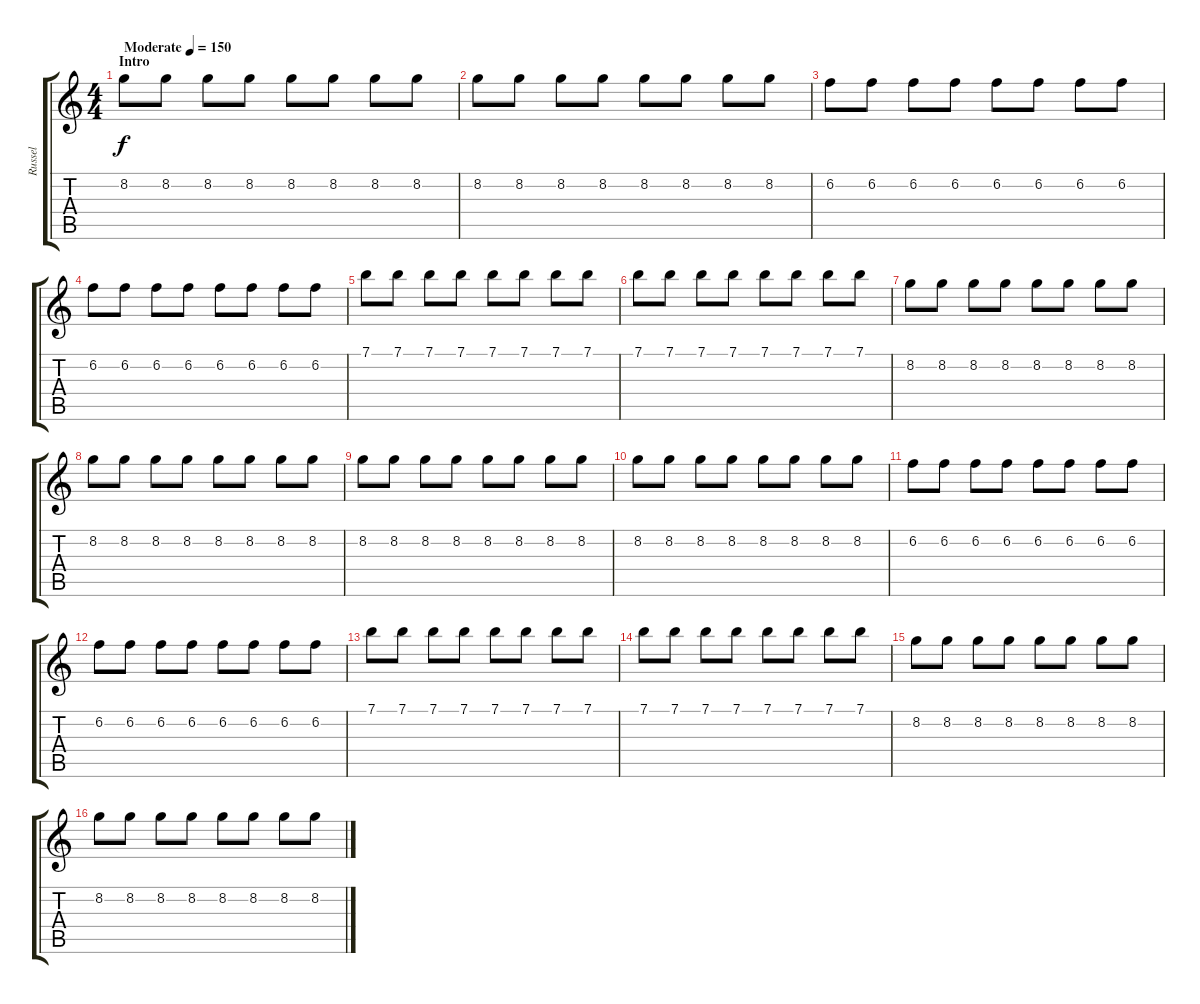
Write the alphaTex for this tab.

\track ("Russel" "Russel") {instrument overdrivenguitar}
\staff {score tabs}
\tuning (E4 B3 G3 D3 A2 E2) {hide}
\ts (4 4)
\section ("" "Intro")
\tempo (150 "Moderate")
\clef g2
\ks c
8.2.8{dy f instrument overdrivenguitar} 8.2.8 8.2.8 8.2.8 8.2.8 8.2.8 8.2.8 8.2.8 |
8.2.8 8.2.8 8.2.8 8.2.8 8.2.8 8.2.8 8.2.8 8.2.8 |
6.2.8 6.2.8 6.2.8 6.2.8 6.2.8 6.2.8 6.2.8 6.2.8 |
6.2.8 6.2.8 6.2.8 6.2.8 6.2.8 6.2.8 6.2.8 6.2.8 |
7.1.8 7.1.8 7.1.8 7.1.8 7.1.8 7.1.8 7.1.8 7.1.8 |
7.1.8 7.1.8 7.1.8 7.1.8 7.1.8 7.1.8 7.1.8 7.1.8 |
8.2.8 8.2.8 8.2.8 8.2.8 8.2.8 8.2.8 8.2.8 8.2.8 |
8.2.8 8.2.8 8.2.8 8.2.8 8.2.8 8.2.8 8.2.8 8.2.8 |
8.2.8 8.2.8 8.2.8 8.2.8 8.2.8 8.2.8 8.2.8 8.2.8 |
8.2.8 8.2.8 8.2.8 8.2.8 8.2.8 8.2.8 8.2.8 8.2.8 |
6.2.8 6.2.8 6.2.8 6.2.8 6.2.8 6.2.8 6.2.8 6.2.8 |
6.2.8 6.2.8 6.2.8 6.2.8 6.2.8 6.2.8 6.2.8 6.2.8 |
7.1.8 7.1.8 7.1.8 7.1.8 7.1.8 7.1.8 7.1.8 7.1.8 |
7.1.8 7.1.8 7.1.8 7.1.8 7.1.8 7.1.8 7.1.8 7.1.8 |
8.2.8 8.2.8 8.2.8 8.2.8 8.2.8 8.2.8 8.2.8 8.2.8 |
8.2.8 8.2.8 8.2.8 8.2.8 8.2.8 8.2.8 8.2.8 8.2.8
